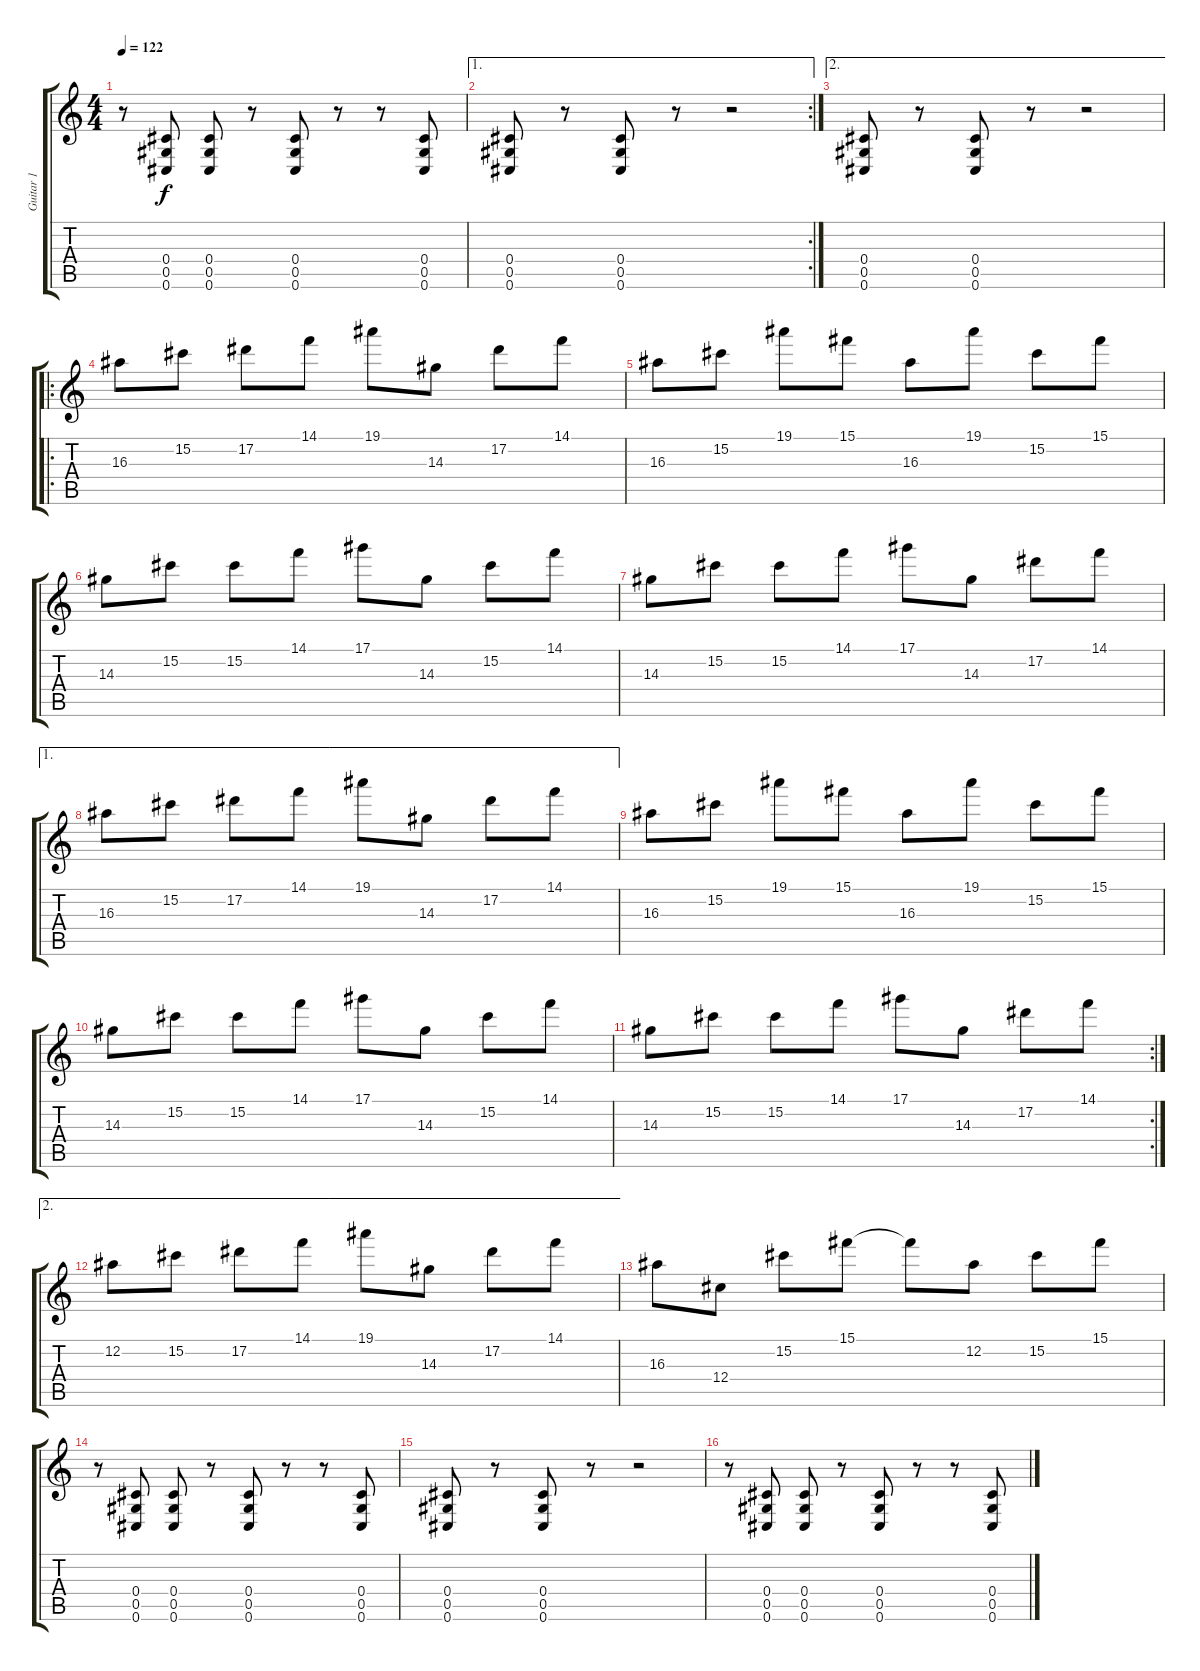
\track ("Guitar 1" "Guitar 1") {instrument overdrivenguitar}
\staff {score tabs}
\tuning (Eb4 Bb3 Gb3 Db3 Ab2 Db2) {hide}
\ts (4 4)
\tempo 122
\clef g2
\ks c
r.8{dy f} (0.4 0.5 0.6).8 (0.4 0.5 0.6).8 r.8 (0.4 0.5 0.6).8 r.8 r.8 (0.4 0.5 0.6).8 |
\ae 1
\rc 2
(0.4 0.5 0.6).8 r.8 (0.4 0.5 0.6).8 r.8 r.2 |
\ae 2
(0.4 0.5 0.6).8 r.8 (0.4 0.5 0.6).8 r.8 r.2 |
\ro
16.3.8 15.2.8 17.2.8 14.1.8 19.1.8 14.3.8 17.2.8 14.1.8 |
16.3.8 15.2.8 19.1.8 15.1.8 16.3.8 19.1.8 15.2.8 15.1.8 |
14.3.8 15.2.8 15.2.8 14.1.8 17.1.8 14.3.8 15.2.8 14.1.8 |
14.3.8 15.2.8 15.2.8 14.1.8 17.1.8 14.3.8 17.2.8 14.1.8 |
\ae 1
16.3.8 15.2.8 17.2.8 14.1.8 19.1.8 14.3.8 17.2.8 14.1.8 |
16.3.8 15.2.8 19.1.8 15.1.8 16.3.8 19.1.8 15.2.8 15.1.8 |
14.3.8 15.2.8 15.2.8 14.1.8 17.1.8 14.3.8 15.2.8 14.1.8 |
\rc 2
14.3.8 15.2.8 15.2.8 14.1.8 17.1.8 14.3.8 17.2.8 14.1.8 |
\ae 2
12.2.8 15.2.8 17.2.8 14.1.8 19.1.8 14.3.8 17.2.8 14.1.8 |
16.3.8 12.4.8 15.2.8 15.1.8 15.1{t}.8 12.2.8 15.2.8 15.1.8 |
r.8 (0.4 0.5 0.6).8 (0.4 0.5 0.6).8 r.8 (0.4 0.5 0.6).8 r.8 r.8 (0.4 0.5 0.6).8 |
(0.4 0.5 0.6).8 r.8 (0.4 0.5 0.6).8 r.8 r.2 |
r.8 (0.4 0.5 0.6).8 (0.4 0.5 0.6).8 r.8 (0.4 0.5 0.6).8 r.8 r.8 (0.4 0.5 0.6).8
